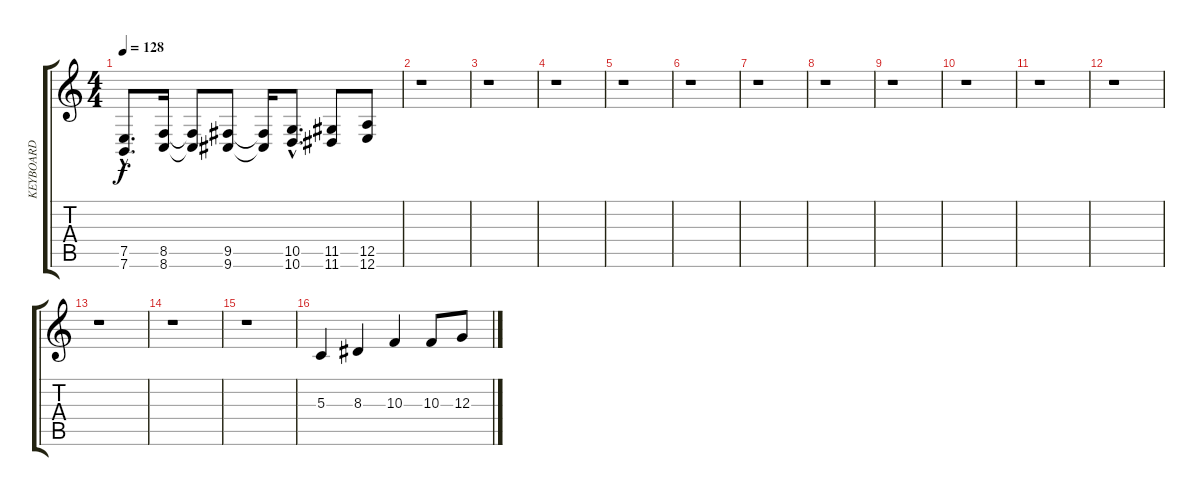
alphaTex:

\track ("KEYBOARD" "KEYBOARD") {instrument synthbrass2}
\staff {score tabs}
\tuning (E4 B3 G3 D3 A2 E2) {hide}
\ts (4 4)
\tempo 128
\clef g2
\ks c
(7.5{hac} 7.6{hac}).8{d dy f instrument lead8bassandlead} (8.5 8.6).16 (8.5{t} 8.6{t}).8 (9.5 9.6).8 (9.5{t} 9.6{t}).16 (10.5{hac} 10.6{hac}).8{d} (11.5 11.6).8 (12.5 12.6).8 |
r.1 |
r.1 |
r.1 |
r.1 |
r.1 |
r.1 |
r.1 |
r.1 |
r.1 |
r.1 |
r.1 |
r.1 |
r.1 |
r.1 |
5.3.4{instrument tinklebell} 8.3.4 10.3.4 10.3.8 12.3.8
